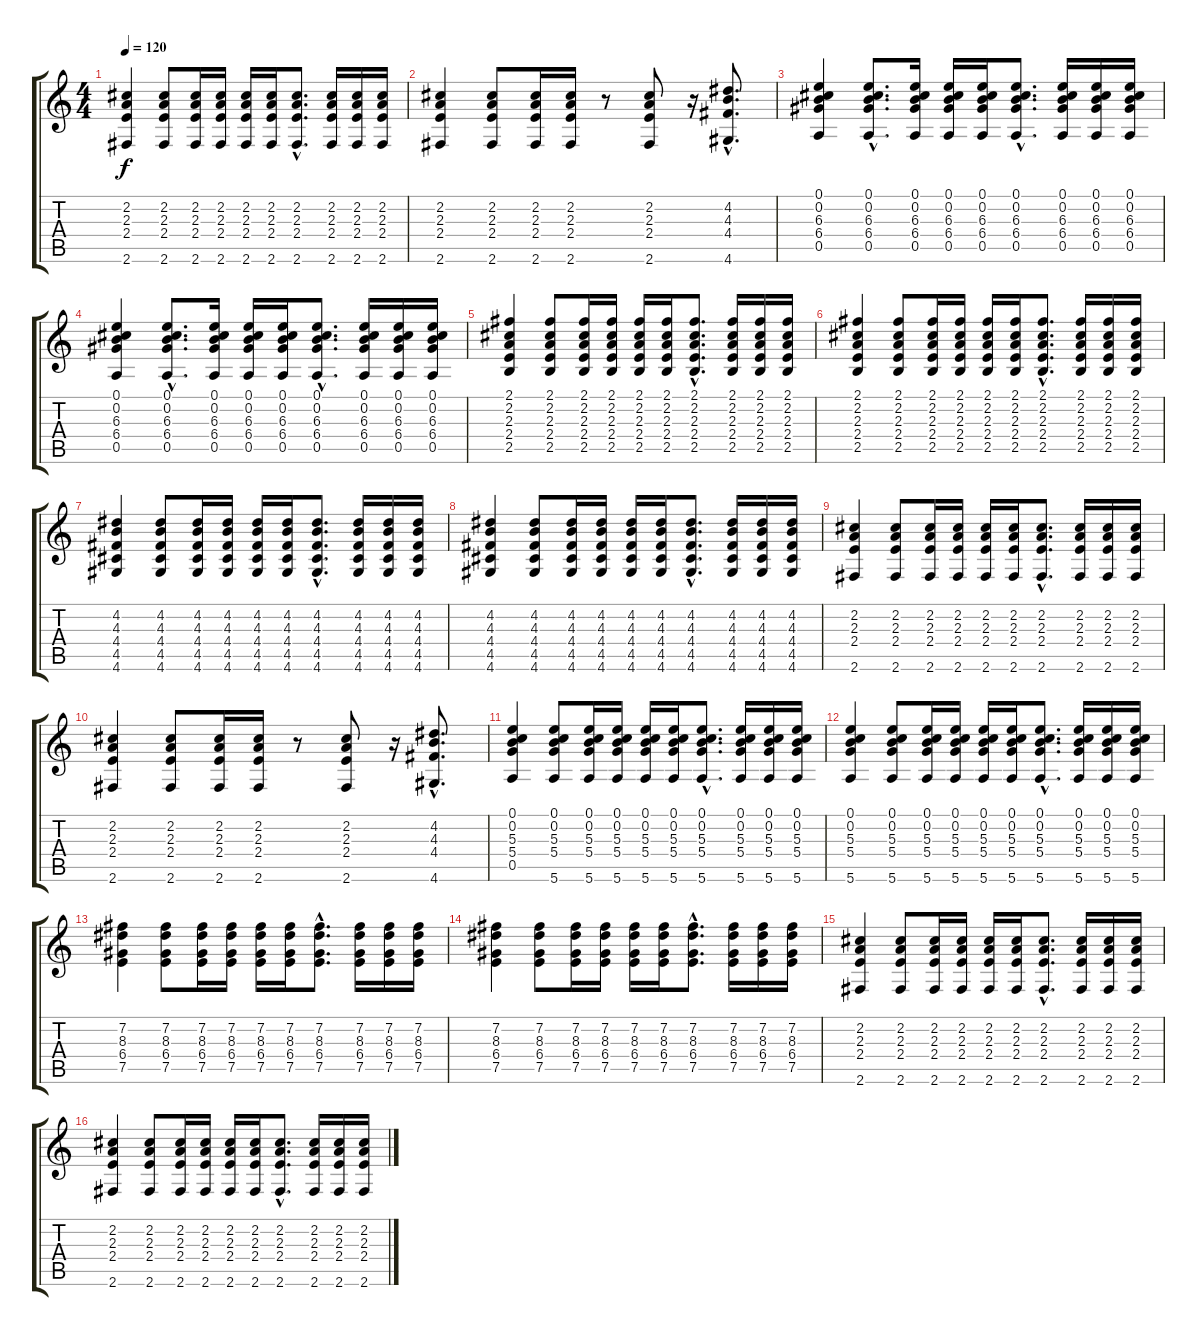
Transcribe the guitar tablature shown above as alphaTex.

\track "" {instrument acousticguitarsteel}
\staff {score tabs}
\tuning (E4 B3 G3 D3 A2 E2) {hide}
\ts (4 4)
\tempo 120
\clef g2
\ks c
(2.2 2.3 2.4 2.6).4{dy f} (2.2 2.3 2.4 2.6).8 (2.2 2.3 2.4 2.6).16 (2.2 2.3 2.4 2.6).16 (2.2 2.3 2.4 2.6).16 (2.2 2.3 2.4 2.6).16 (2.2{hac} 2.3{hac} 2.4{hac} 2.6{hac}).8{d} (2.2 2.3 2.4 2.6).16 (2.2 2.3 2.4 2.6).16 (2.2 2.3 2.4 2.6).16 |
(2.2 2.3 2.4 2.6).4 (2.2 2.3 2.4 2.6).8 (2.2 2.3 2.4 2.6).16 (2.2 2.3 2.4 2.6).16 r.8 (2.2 2.3 2.4 2.6).8 r.16 (4.2{hac} 4.3{hac} 4.4{hac} 4.6{hac}).8{d} |
(0.1 0.2 6.3 6.4 0.5).4 (0.1{hac} 0.2{hac} 6.3{hac} 6.4{hac} 0.5{hac}).8{d} (0.1 0.2 6.3 6.4 0.5).16 (0.1 0.2 6.3 6.4 0.5).16 (0.1 0.2 6.3 6.4 0.5).16 (0.1{hac} 0.2{hac} 6.3{hac} 6.4{hac} 0.5{hac}).8{d} (0.1 0.2 6.3 6.4 0.5).16 (0.1 0.2 6.3 6.4 0.5).16 (0.1 0.2 6.3 6.4 0.5).16 |
(0.1 0.2 6.3 6.4 0.5).4 (0.1{hac} 0.2{hac} 6.3{hac} 6.4{hac} 0.5{hac}).8{d} (0.1 0.2 6.3 6.4 0.5).16 (0.1 0.2 6.3 6.4 0.5).16 (0.1 0.2 6.3 6.4 0.5).16 (0.1{hac} 0.2{hac} 6.3{hac} 6.4{hac} 0.5{hac}).8{d} (0.1 0.2 6.3 6.4 0.5).16 (0.1 0.2 6.3 6.4 0.5).16 (0.1 0.2 6.3 6.4 0.5).16 |
(2.1 2.2 2.3 2.4 2.5).4 (2.1 2.2 2.3 2.4 2.5).8 (2.1 2.2 2.3 2.4 2.5).16 (2.1 2.2 2.3 2.4 2.5).16 (2.1 2.2 2.3 2.4 2.5).16 (2.1 2.2 2.3 2.4 2.5).16 (2.1{hac} 2.2{hac} 2.3{hac} 2.4{hac} 2.5{hac}).8{d} (2.1 2.2 2.3 2.4 2.5).16 (2.1 2.2 2.3 2.4 2.5).16 (2.1 2.2 2.3 2.4 2.5).16 |
(2.1 2.2 2.3 2.4 2.5).4 (2.1 2.2 2.3 2.4 2.5).8 (2.1 2.2 2.3 2.4 2.5).16 (2.1 2.2 2.3 2.4 2.5).16 (2.1 2.2 2.3 2.4 2.5).16 (2.1 2.2 2.3 2.4 2.5).16 (2.1{hac} 2.2{hac} 2.3{hac} 2.4{hac} 2.5{hac}).8{d} (2.1 2.2 2.3 2.4 2.5).16 (2.1 2.2 2.3 2.4 2.5).16 (2.1 2.2 2.3 2.4 2.5).16 |
(4.2 4.3 4.4 4.5 4.6).4 (4.2 4.3 4.4 4.5 4.6).8 (4.2 4.3 4.4 4.5 4.6).16 (4.2 4.3 4.4 4.5 4.6).16 (4.2 4.3 4.4 4.5 4.6).16 (4.2 4.3 4.4 4.5 4.6).16 (4.2{hac} 4.3{hac} 4.4{hac} 4.5{hac} 4.6{hac}).8{d} (4.2 4.3 4.4 4.5 4.6).16 (4.2 4.3 4.4 4.5 4.6).16 (4.2 4.3 4.4 4.5 4.6).16 |
(4.2 4.3 4.4 4.5 4.6).4 (4.2 4.3 4.4 4.5 4.6).8 (4.2 4.3 4.4 4.5 4.6).16 (4.2 4.3 4.4 4.5 4.6).16 (4.2 4.3 4.4 4.5 4.6).16 (4.2 4.3 4.4 4.5 4.6).16 (4.2{hac} 4.3{hac} 4.4{hac} 4.5{hac} 4.6{hac}).8{d} (4.2 4.3 4.4 4.5 4.6).16 (4.2 4.3 4.4 4.5 4.6).16 (4.2 4.3 4.4 4.5 4.6).16 |
(2.2 2.3 2.4 2.6).4 (2.2 2.3 2.4 2.6).8 (2.2 2.3 2.4 2.6).16 (2.2 2.3 2.4 2.6).16 (2.2 2.3 2.4 2.6).16 (2.2 2.3 2.4 2.6).16 (2.2{hac} 2.3{hac} 2.4{hac} 2.6{hac}).8{d} (2.2 2.3 2.4 2.6).16 (2.2 2.3 2.4 2.6).16 (2.2 2.3 2.4 2.6).16 |
(2.2 2.3 2.4 2.6).4 (2.2 2.3 2.4 2.6).8 (2.2 2.3 2.4 2.6).16 (2.2 2.3 2.4 2.6).16 r.8 (2.2 2.3 2.4 2.6).8 r.16 (4.2{hac} 4.3{hac} 4.4{hac} 4.6{hac}).8{d} |
(0.1 0.2 5.3 5.4 0.5).4 (0.1 0.2 5.3 5.4 5.6).8 (0.1 0.2 5.3 5.4 5.6).16 (0.1 0.2 5.3 5.4 5.6).16 (0.1 0.2 5.3 5.4 5.6).16 (0.1 0.2 5.3 5.4 5.6).16 (0.1{hac} 0.2{hac} 5.3{hac} 5.4{hac} 5.6{hac}).8{d} (0.1 0.2 5.3 5.4 5.6).16 (0.1 0.2 5.3 5.4 5.6).16 (0.1 0.2 5.3 5.4 5.6).16 |
(0.1 0.2 5.3 5.4 5.6).4 (0.1 0.2 5.3 5.4 5.6).8 (0.1 0.2 5.3 5.4 5.6).16 (0.1 0.2 5.3 5.4 5.6).16 (0.1 0.2 5.3 5.4 5.6).16 (0.1 0.2 5.3 5.4 5.6).16 (0.1{hac} 0.2{hac} 5.3{hac} 5.4{hac} 5.6{hac}).8{d} (0.1 0.2 5.3 5.4 5.6).16 (0.1 0.2 5.3 5.4 5.6).16 (0.1 0.2 5.3 5.4 5.6).16 |
(7.2 8.3 6.4 7.5).4 (7.2 8.3 6.4 7.5).8 (7.2 8.3 6.4 7.5).16 (7.2 8.3 6.4 7.5).16 (7.2 8.3 6.4 7.5).16 (7.2 8.3 6.4 7.5).16 (7.2{hac} 8.3{hac} 6.4{hac} 7.5{hac}).8{d} (7.2 8.3 6.4 7.5).16 (7.2 8.3 6.4 7.5).16 (7.2 8.3 6.4 7.5).16 |
(7.2 8.3 6.4 7.5).4 (7.2 8.3 6.4 7.5).8 (7.2 8.3 6.4 7.5).16 (7.2 8.3 6.4 7.5).16 (7.2 8.3 6.4 7.5).16 (7.2 8.3 6.4 7.5).16 (7.2{hac} 8.3{hac} 6.4{hac} 7.5{hac}).8{d} (7.2 8.3 6.4 7.5).16 (7.2 8.3 6.4 7.5).16 (7.2 8.3 6.4 7.5).16 |
(2.2 2.3 2.4 2.6).4 (2.2 2.3 2.4 2.6).8 (2.2 2.3 2.4 2.6).16 (2.2 2.3 2.4 2.6).16 (2.2 2.3 2.4 2.6).16 (2.2 2.3 2.4 2.6).16 (2.2{hac} 2.3{hac} 2.4{hac} 2.6{hac}).8{d} (2.2 2.3 2.4 2.6).16 (2.2 2.3 2.4 2.6).16 (2.2 2.3 2.4 2.6).16 |
(2.2 2.3 2.4 2.6).4 (2.2 2.3 2.4 2.6).8 (2.2 2.3 2.4 2.6).16 (2.2 2.3 2.4 2.6).16 (2.2 2.3 2.4 2.6).16 (2.2 2.3 2.4 2.6).16 (2.2{hac} 2.3{hac} 2.4{hac} 2.6{hac}).8{d} (2.2 2.3 2.4 2.6).16 (2.2 2.3 2.4 2.6).16 (2.2 2.3 2.4 2.6).16
